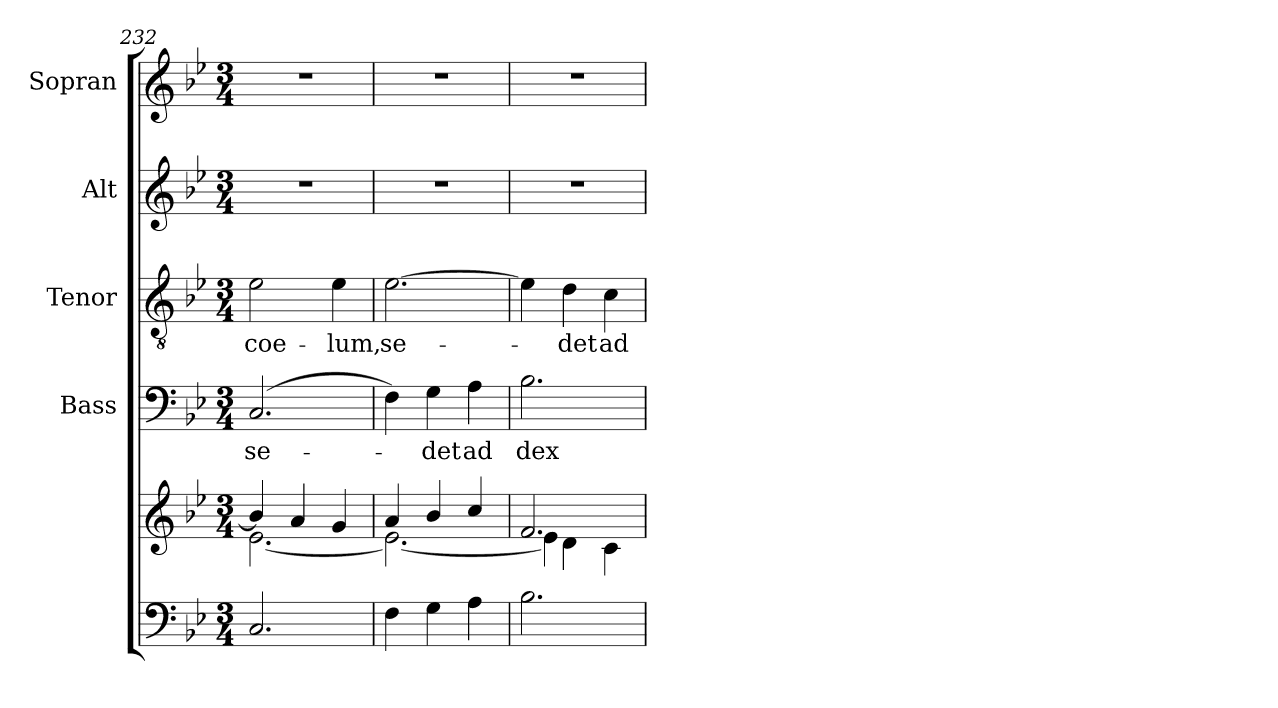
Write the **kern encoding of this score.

**kern	**kern	**kern	**text	**kern	**text	**kern	**kern
*part5	*part5	*part4	*part4	*part3	*part3	*part2	*part1
*staff6	*staff5	*staff4	*staff4	*staff3	*staff3	*staff2	*staff1
*	*	*I"Bass	*	*I"Tenor	*	*I"Alt	*I"Sopran
*	*	*I'B.	*	*I'T.	*	*I'A.	*I'S.
*clefF4	*clefG2	*clefF4	*	*clefGv2	*	*clefG2	*clefG2
*k[b-e-]	*k[b-e-]	*k[b-e-]	*	*k[b-e-]	*	*k[b-e-]	*k[b-e-]
*B-:	*B-:	*B-:	*	*B-:	*	*B-:	*B-:
*M3/4	*M3/4	*M3/4	*	*M3/4	*	*M3/4	*M3/4
=232	=232	=232	=232	=232	=232	=232	=232
*	*^	*	*	*	*	*	*
!	!	!	!	!LO:LY:b	!	!LO:LY:b	!	!
2.C/	4b-/]	[<2.e-\	(2.C/	se-	2e-\	coe-	2.r	2.r
.	4a/	.	.	.	.	.	.	.
!	!	!	!	!	!	!LO:LY:b	!	!
.	4g/	.	.	.	4e-\	-lum,	.	.
=233	=233	=233	=233	=233	=233	=233	=233	=233
!	!	!	!	!	!	!LO:LY:b	!	!
4F\	4a/	2.e-\_	4F\)	.	[2.e-\	se-	2.r	2.r
!	!	!	!	!LO:LY:b	!	!	!	!
4G\	4b-/	.	4G\	-det	.	.	.	.
!	!	!	!	!LO:LY:b	!	!	!	!
4A\	4cc/	.	4A\	ad	.	.	.	.
!!LO:PB:g=z
=234	=234	=234	=234	=234	=234	=234	=234	=234
!	!	!	!	!LO:LY:b	!	!	!	!
2.B-\	2.f/	4e-\]	2.B-\	dex-	4e-\]	.	2.r	2.r
!	!	!	!	!	!	!LO:LY:b	!	!
.	.	4d\	.	.	4d\	-det	.	.
!	!	!	!	!	!	!LO:LY:b	!	!
.	.	4c\	.	.	4c\	ad	.	.
*	*v	*v	*	*	*	*	*	*
=	=	=	=	=	=	=	=
*-	*-	*-	*-	*-	*-	*-	*-
